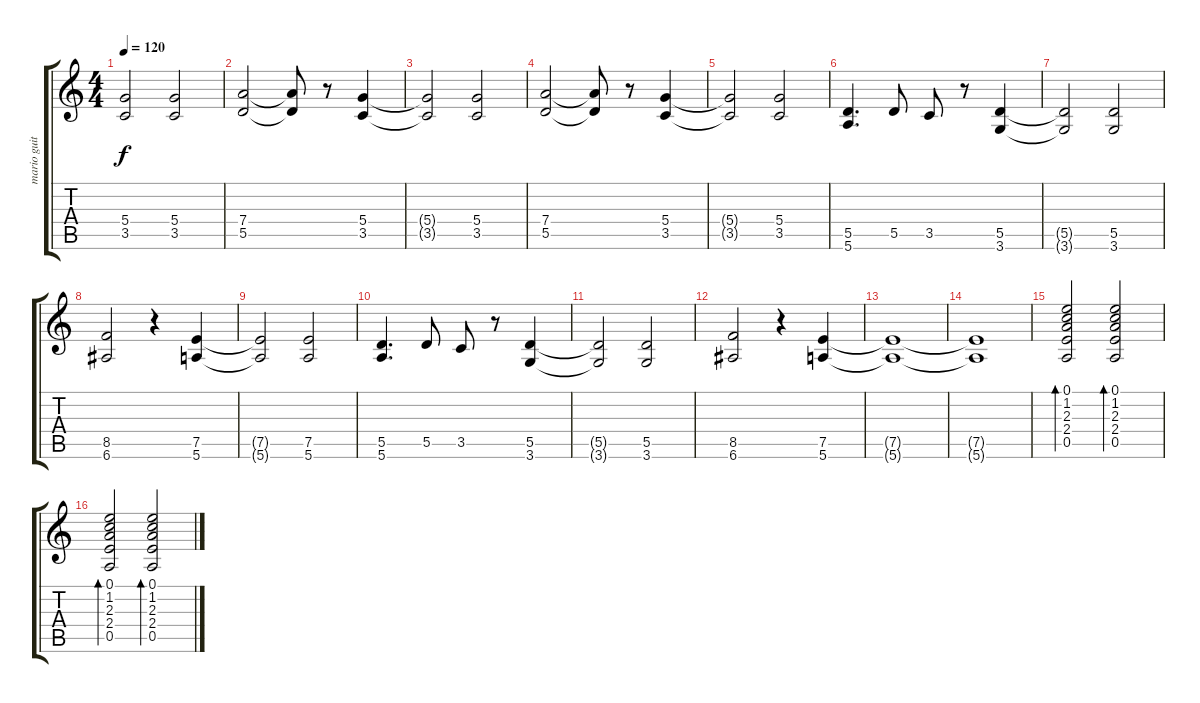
\track ("mario guitar" "mario guit") {instrument acousticguitarsteel}
\staff {score tabs}
\tuning (E4 B3 G3 D3 A2 E2) {hide}
\ts (4 4)
\tempo 120
\clef g2
\ks c
(5.4{t} 3.5{t}).2{dy f} (5.4 3.5).2 |
(7.4 5.5).2 (7.4{t} 5.5{t}).8 r.8 (5.4 3.5).4 |
(5.4{t} 3.5{t}).2 (5.4 3.5).2 |
(7.4 5.5).2 (7.4{t} 5.5{t}).8 r.8 (5.4 3.5).4 |
(5.4{t} 3.5{t}).2 (5.4 3.5).2 |
(5.5 5.6).4{d volume 16 instrument overdrivenguitar} 5.5.8 3.5.8 r.8 (5.5 3.6).4 |
(5.5{t} 3.6{t}).2 (5.5 3.6).2 |
(8.5 6.6).2 r.4 (7.5 5.6).4 |
(7.5{t} 5.6{t}).2 (7.5 5.6).2 |
(5.5 5.6).4{d volume 16 instrument overdrivenguitar} 5.5.8 3.5.8 r.8 (5.5 3.6).4 |
(5.5{t} 3.6{t}).2 (5.5 3.6).2 |
(8.5 6.6).2 r.4 (7.5 5.6).4 |
(7.5{t} 5.6{t}).1 |
(7.5{t} 5.6{t}).1 |
(0.1 1.2 2.3 2.4 0.5).2{bd 60 instrument acousticguitarsteel} (0.1 1.2 2.3 2.4 0.5).2{bd 60} |
(0.1 1.2 2.3 2.4 0.5).2{bd 60} (0.1 1.2 2.3 2.4 0.5).2{bd 60}
